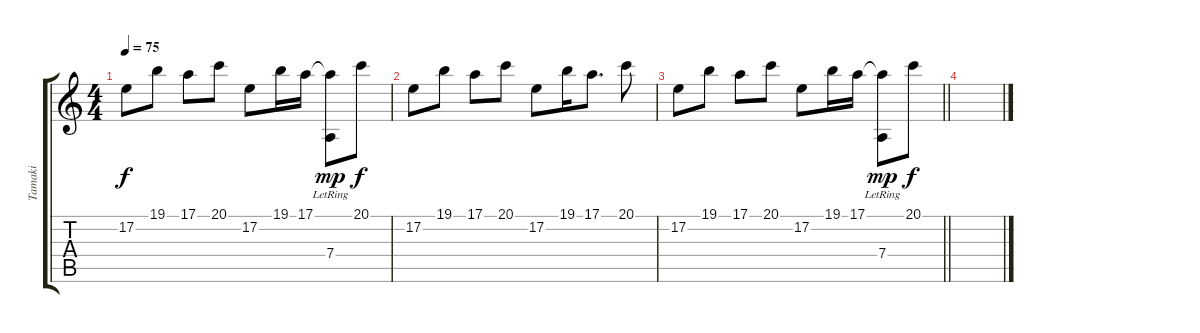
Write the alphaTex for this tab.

\track ("Tamaki" "Tamaki") {instrument vibraphone}
\staff {score tabs}
\tuning (E4 B3 G3 D3 A2 E2) {hide}
\ts (4 4)
\tempo 75
\clef g2
\ks c
17.2.8{dy f} 19.1.8 17.1.8 20.1.8 17.2.8 19.1.16 17.1.16 (17.1{t} 7.4{lr}).8{dy mp} 20.1.8{dy f} |
17.2.8 19.1.8 17.1.8 20.1.8 17.2.8 19.1.16 17.1.8{d} 20.1.8 |
\barLineRight lightlight
17.2.8 19.1.8 17.1.8 20.1.8 17.2.8 19.1.16 17.1.16 (17.1{t} 7.4{lr}).8{dy mp} 20.1.8{dy f} |
\section ("" "")
